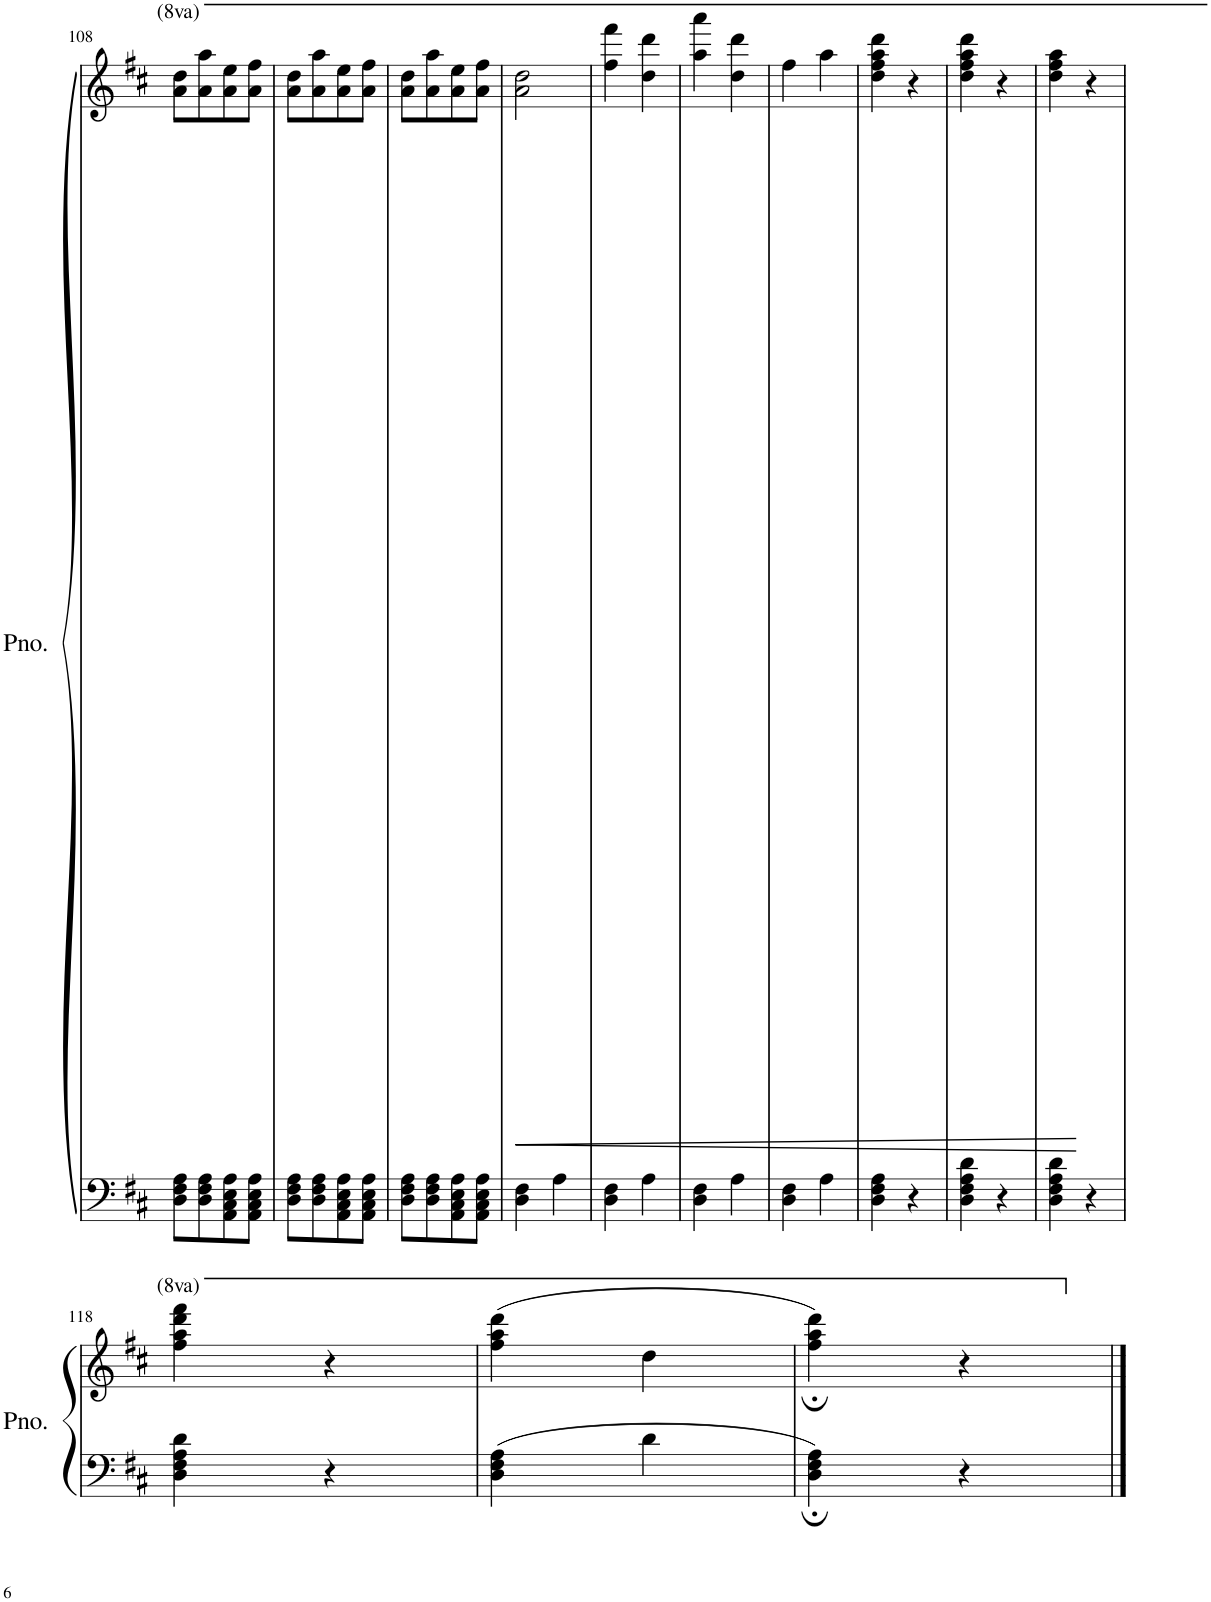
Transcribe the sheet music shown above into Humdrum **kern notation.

**kern	**kern	**dynam
*part1	*part1	*part1
*staff2	*staff1	*staff1/2
*I"Piano	*	*
*I'Pno.	*	*
!!LO:PB:g=z
*clefF4	*clefG2	*
*k[f#c#]	*k[f#c#]	*
*M1/2	*M1/2	*
=108	=108	=108
8D\ 8F#\ 8A\L	8aa\ 8ddd\L	.
8D\ 8F#\ 8A\	8aa\ 8aaa\	.
8AA\ 8C#\ 8E\ 8A\	8aa\ 8eee\	.
8AA\ 8C#\ 8E\ 8A\J	8aa\ 8fff#\J	.
=109	=109	=109
8D\ 8F#\ 8A\L	8aa\ 8ddd\L	.
8D\ 8F#\ 8A\	8aa\ 8aaa\	.
8AA\ 8C#\ 8E\ 8A\	8aa\ 8eee\	.
8AA\ 8C#\ 8E\ 8A\J	8aa\ 8fff#\J	.
=110	=110	=110
8D\ 8F#\ 8A\L	8aa\ 8ddd\L	.
8D\ 8F#\ 8A\	8aa\ 8aaa\	.
8AA\ 8C#\ 8E\ 8A\	8aa\ 8eee\	.
8AA\ 8C#\ 8E\ 8A\J	8aa\ 8fff#\J	.
=111	=111	=111
!	!	!LO:HP:b
4D\ 4F#\	2aa\ 2ddd\	<
4A\	.	.
=112	=112	=112
4D\ 4F#\	4fff#\ 4ffff#\	.
4A\	4ddd\ 4dddd\	.
=113	=113	=113
4D\ 4F#\	4aaa\ 4aaaa\	.
4A\	4ddd\ 4dddd\	.
=114	=114	=114
4D\ 4F#\	4fff#\	.
4A\	4aaa\	.
=115	=115	=115
4D\ 4F#\ 4A\	4ddd\ 4fff#\ 4aaa\ 4dddd\	.
4r	4r	.
=116	=116	=116
4D\ 4F#\ 4A\ 4d\	4ddd\ 4fff#\ 4aaa\ 4dddd\	.
4r	4r	.
=117	=117	=117
4D\ 4F#\ 4A\ 4d\	4ddd\ 4fff#\ 4aaa\	.
4r	4r	[
!!LO:LB:g=z
=118	=118	=118
4D\ 4F#\ 4A\ 4d\	4fff#\ 4aaa\ 4dddd\ 4ffff#\	.
4r	4r	.
=119	=119	=119
4D\ 4F#\ 4A\	(4fff#\ 4aaa\ 4dddd\	.
4d\	4ddd\	.
=120	=120	=120
4D\; 4F#\; 4A\;	4fff#\; 4aaa\; 4dddd\;)	.
4r	4r	.
==	==	==
*-	*-	*-
